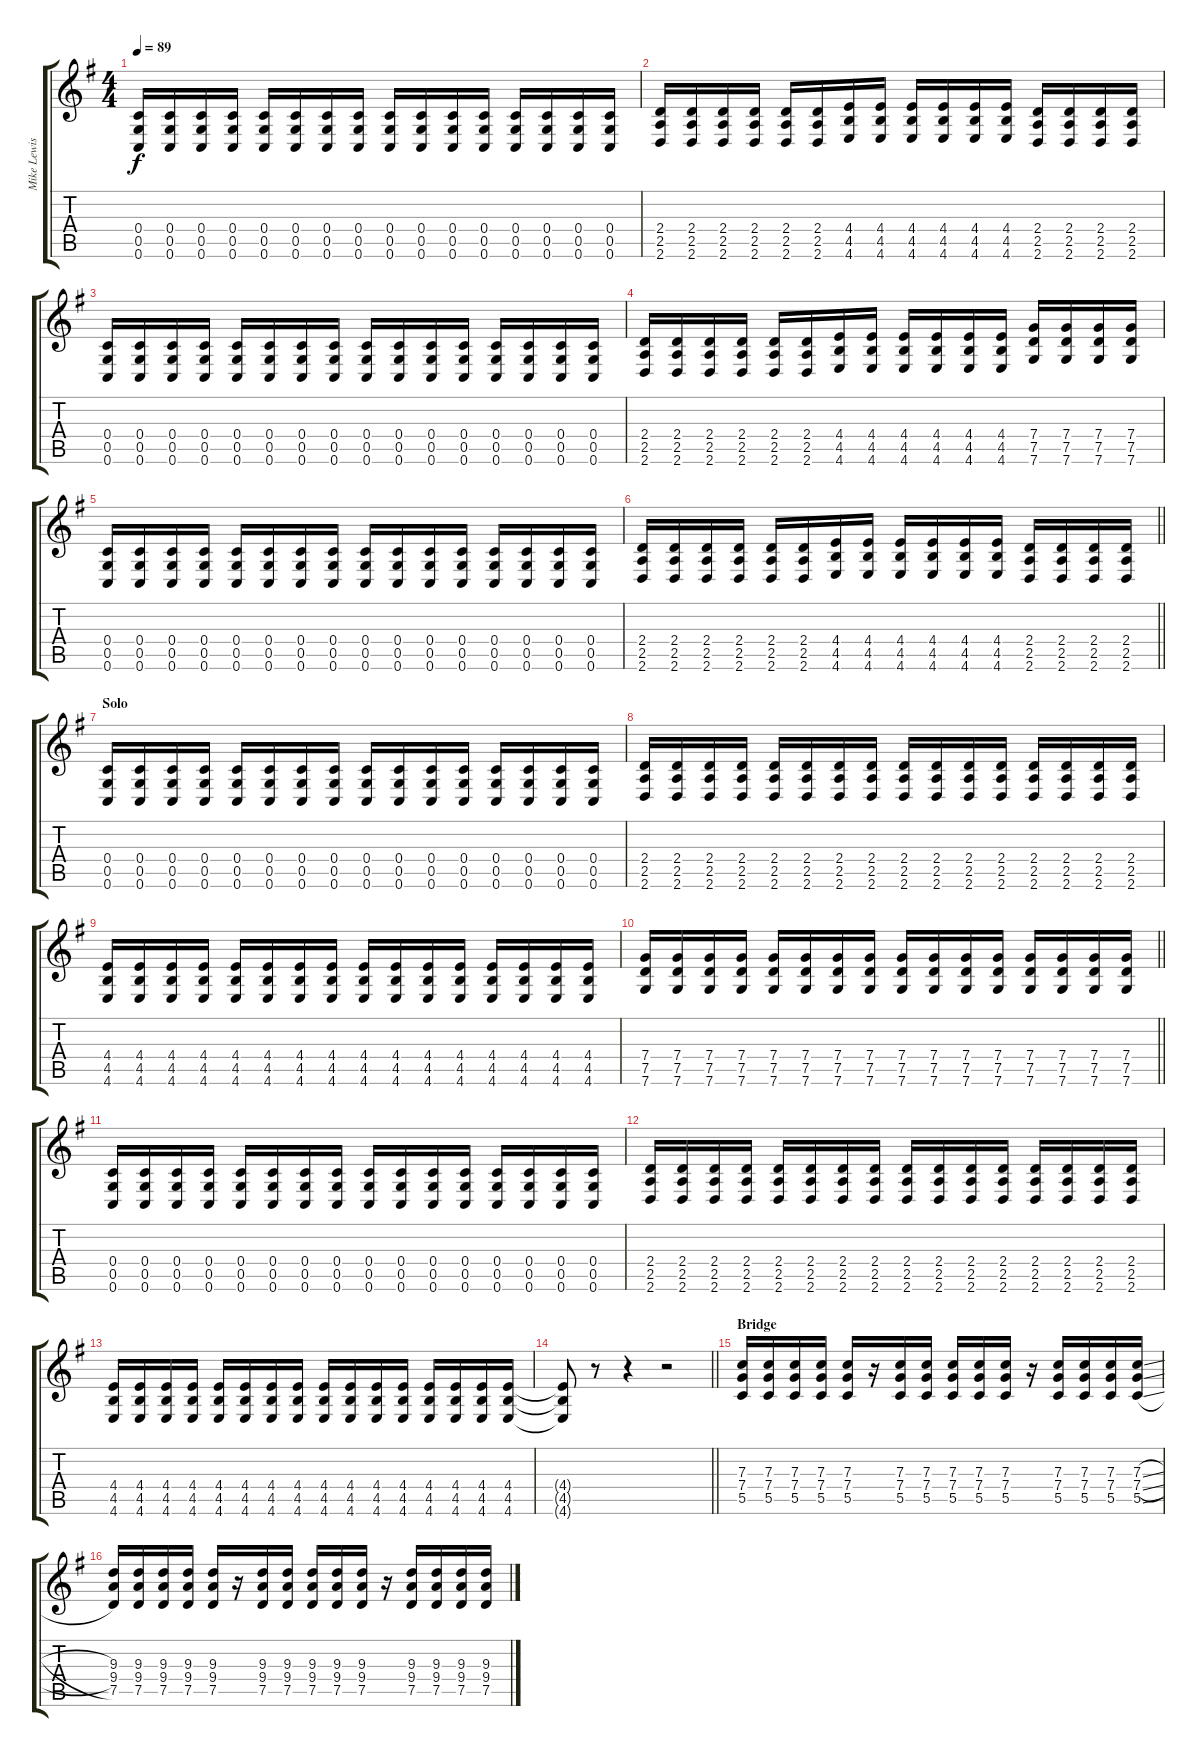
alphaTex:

\track ("Mike Lewis (Rhythm)" "Mike Lewis") {instrument acousticguitarsteel}
\staff {score tabs}
\tuning (D4 A3 F3 C3 G2 C2) {hide}
\ts (4 4)
\tempo 89
\clef g2
\ks g
(0.4 0.5 0.6).16{dy f} (0.4 0.5 0.6).16 (0.4 0.5 0.6).16 (0.4 0.5 0.6).16 (0.4 0.5 0.6).16 (0.4 0.5 0.6).16 (0.4 0.5 0.6).16 (0.4 0.5 0.6).16 (0.4 0.5 0.6).16 (0.4 0.5 0.6).16 (0.4 0.5 0.6).16 (0.4 0.5 0.6).16 (0.4 0.5 0.6).16 (0.4 0.5 0.6).16 (0.4 0.5 0.6).16 (0.4 0.5 0.6).16 |
(2.4 2.5 2.6).16 (2.4 2.5 2.6).16 (2.4 2.5 2.6).16 (2.4 2.5 2.6).16 (2.4 2.5 2.6).16 (2.4 2.5 2.6).16 (4.4 4.5 4.6).16 (4.4 4.5 4.6).16 (4.4 4.5 4.6).16 (4.4 4.5 4.6).16 (4.4 4.5 4.6).16 (4.4 4.5 4.6).16 (2.4 2.5 2.6).16 (2.4 2.5 2.6).16 (2.4 2.5 2.6).16 (2.4 2.5 2.6).16 |
(0.4 0.5 0.6).16 (0.4 0.5 0.6).16 (0.4 0.5 0.6).16 (0.4 0.5 0.6).16 (0.4 0.5 0.6).16 (0.4 0.5 0.6).16 (0.4 0.5 0.6).16 (0.4 0.5 0.6).16 (0.4 0.5 0.6).16 (0.4 0.5 0.6).16 (0.4 0.5 0.6).16 (0.4 0.5 0.6).16 (0.4 0.5 0.6).16 (0.4 0.5 0.6).16 (0.4 0.5 0.6).16 (0.4 0.5 0.6).16 |
(2.4 2.5 2.6).16 (2.4 2.5 2.6).16 (2.4 2.5 2.6).16 (2.4 2.5 2.6).16 (2.4 2.5 2.6).16 (2.4 2.5 2.6).16 (4.4 4.5 4.6).16 (4.4 4.5 4.6).16 (4.4 4.5 4.6).16 (4.4 4.5 4.6).16 (4.4 4.5 4.6).16 (4.4 4.5 4.6).16 (7.4 7.5 7.6).16 (7.4 7.5 7.6).16 (7.4 7.5 7.6).16 (7.4 7.5 7.6).16 |
(0.4 0.5 0.6).16 (0.4 0.5 0.6).16 (0.4 0.5 0.6).16 (0.4 0.5 0.6).16 (0.4 0.5 0.6).16 (0.4 0.5 0.6).16 (0.4 0.5 0.6).16 (0.4 0.5 0.6).16 (0.4 0.5 0.6).16 (0.4 0.5 0.6).16 (0.4 0.5 0.6).16 (0.4 0.5 0.6).16 (0.4 0.5 0.6).16 (0.4 0.5 0.6).16 (0.4 0.5 0.6).16 (0.4 0.5 0.6).16 |
\barLineRight lightlight
(2.4 2.5 2.6).16 (2.4 2.5 2.6).16 (2.4 2.5 2.6).16 (2.4 2.5 2.6).16 (2.4 2.5 2.6).16 (2.4 2.5 2.6).16 (4.4 4.5 4.6).16 (4.4 4.5 4.6).16 (4.4 4.5 4.6).16 (4.4 4.5 4.6).16 (4.4 4.5 4.6).16 (4.4 4.5 4.6).16 (2.4 2.5 2.6).16 (2.4 2.5 2.6).16 (2.4 2.5 2.6).16 (2.4 2.5 2.6).16 |
\section ("" "Solo")
(0.4 0.5 0.6).16{volume 9} (0.4 0.5 0.6).16 (0.4 0.5 0.6).16 (0.4 0.5 0.6).16 (0.4 0.5 0.6).16 (0.4 0.5 0.6).16 (0.4 0.5 0.6).16 (0.4 0.5 0.6).16 (0.4 0.5 0.6).16 (0.4 0.5 0.6).16 (0.4 0.5 0.6).16 (0.4 0.5 0.6).16 (0.4 0.5 0.6).16 (0.4 0.5 0.6).16 (0.4 0.5 0.6).16 (0.4 0.5 0.6).16 |
(2.4 2.5 2.6).16 (2.4 2.5 2.6).16 (2.4 2.5 2.6).16 (2.4 2.5 2.6).16 (2.4 2.5 2.6).16 (2.4 2.5 2.6).16 (2.4 2.5 2.6).16 (2.4 2.5 2.6).16 (2.4 2.5 2.6).16 (2.4 2.5 2.6).16 (2.4 2.5 2.6).16 (2.4 2.5 2.6).16 (2.4 2.5 2.6).16 (2.4 2.5 2.6).16 (2.4 2.5 2.6).16 (2.4 2.5 2.6).16 |
(4.4 4.5 4.6).16 (4.4 4.5 4.6).16 (4.4 4.5 4.6).16 (4.4 4.5 4.6).16 (4.4 4.5 4.6).16 (4.4 4.5 4.6).16 (4.4 4.5 4.6).16 (4.4 4.5 4.6).16 (4.4 4.5 4.6).16 (4.4 4.5 4.6).16 (4.4 4.5 4.6).16 (4.4 4.5 4.6).16 (4.4 4.5 4.6).16 (4.4 4.5 4.6).16 (4.4 4.5 4.6).16 (4.4 4.5 4.6).16 |
\barLineRight lightlight
(7.4 7.5 7.6).16 (7.4 7.5 7.6).16 (7.4 7.5 7.6).16 (7.4 7.5 7.6).16 (7.4 7.5 7.6).16 (7.4 7.5 7.6).16 (7.4 7.5 7.6).16 (7.4 7.5 7.6).16 (7.4 7.5 7.6).16 (7.4 7.5 7.6).16 (7.4 7.5 7.6).16 (7.4 7.5 7.6).16 (7.4 7.5 7.6).16 (7.4 7.5 7.6).16 (7.4 7.5 7.6).16 (7.4 7.5 7.6).16 |
(0.4 0.5 0.6).16 (0.4 0.5 0.6).16 (0.4 0.5 0.6).16 (0.4 0.5 0.6).16 (0.4 0.5 0.6).16 (0.4 0.5 0.6).16 (0.4 0.5 0.6).16 (0.4 0.5 0.6).16 (0.4 0.5 0.6).16 (0.4 0.5 0.6).16 (0.4 0.5 0.6).16 (0.4 0.5 0.6).16 (0.4 0.5 0.6).16 (0.4 0.5 0.6).16 (0.4 0.5 0.6).16 (0.4 0.5 0.6).16 |
(2.4 2.5 2.6).16 (2.4 2.5 2.6).16 (2.4 2.5 2.6).16 (2.4 2.5 2.6).16 (2.4 2.5 2.6).16 (2.4 2.5 2.6).16 (2.4 2.5 2.6).16 (2.4 2.5 2.6).16 (2.4 2.5 2.6).16 (2.4 2.5 2.6).16 (2.4 2.5 2.6).16 (2.4 2.5 2.6).16 (2.4 2.5 2.6).16 (2.4 2.5 2.6).16 (2.4 2.5 2.6).16 (2.4 2.5 2.6).16 |
(4.4 4.5 4.6).16 (4.4 4.5 4.6).16 (4.4 4.5 4.6).16 (4.4 4.5 4.6).16 (4.4 4.5 4.6).16 (4.4 4.5 4.6).16 (4.4 4.5 4.6).16 (4.4 4.5 4.6).16 (4.4 4.5 4.6).16 (4.4 4.5 4.6).16 (4.4 4.5 4.6).16 (4.4 4.5 4.6).16 (4.4 4.5 4.6).16 (4.4 4.5 4.6).16 (4.4 4.5 4.6).16 (4.4 4.5 4.6).16 |
\barLineRight lightlight
(4.4{t} 4.5{t} 4.6{t}).8 r.8 r.4 r.2{volume 13} |
\section ("" "Bridge")
(7.3 7.4 5.5).16 (7.3 7.4 5.5).16 (7.3 7.4 5.5).16 (7.3 7.4 5.5).16 (7.3 7.4 5.5).16 r.16 (7.3 7.4 5.5).16 (7.3 7.4 5.5).16 (7.3 7.4 5.5).16 (7.3 7.4 5.5).16 (7.3 7.4 5.5).16 r.16 (7.3 7.4 5.5).16 (7.3 7.4 5.5).16 (7.3 7.4 5.5).16 (7.3{sl} 7.4{sl} 5.5{sl}).16 |
(9.3 9.4 7.5).16 (9.3 9.4 7.5).16 (9.3 9.4 7.5).16 (9.3 9.4 7.5).16 (9.3 9.4 7.5).16 r.16 (9.3 9.4 7.5).16 (9.3 9.4 7.5).16 (9.3 9.4 7.5).16 (9.3 9.4 7.5).16 (9.3 9.4 7.5).16 r.16 (9.3 9.4 7.5).16 (9.3 9.4 7.5).16 (9.3 9.4 7.5).16 (9.3{sl} 9.4{sl} 7.5{sl}).16
